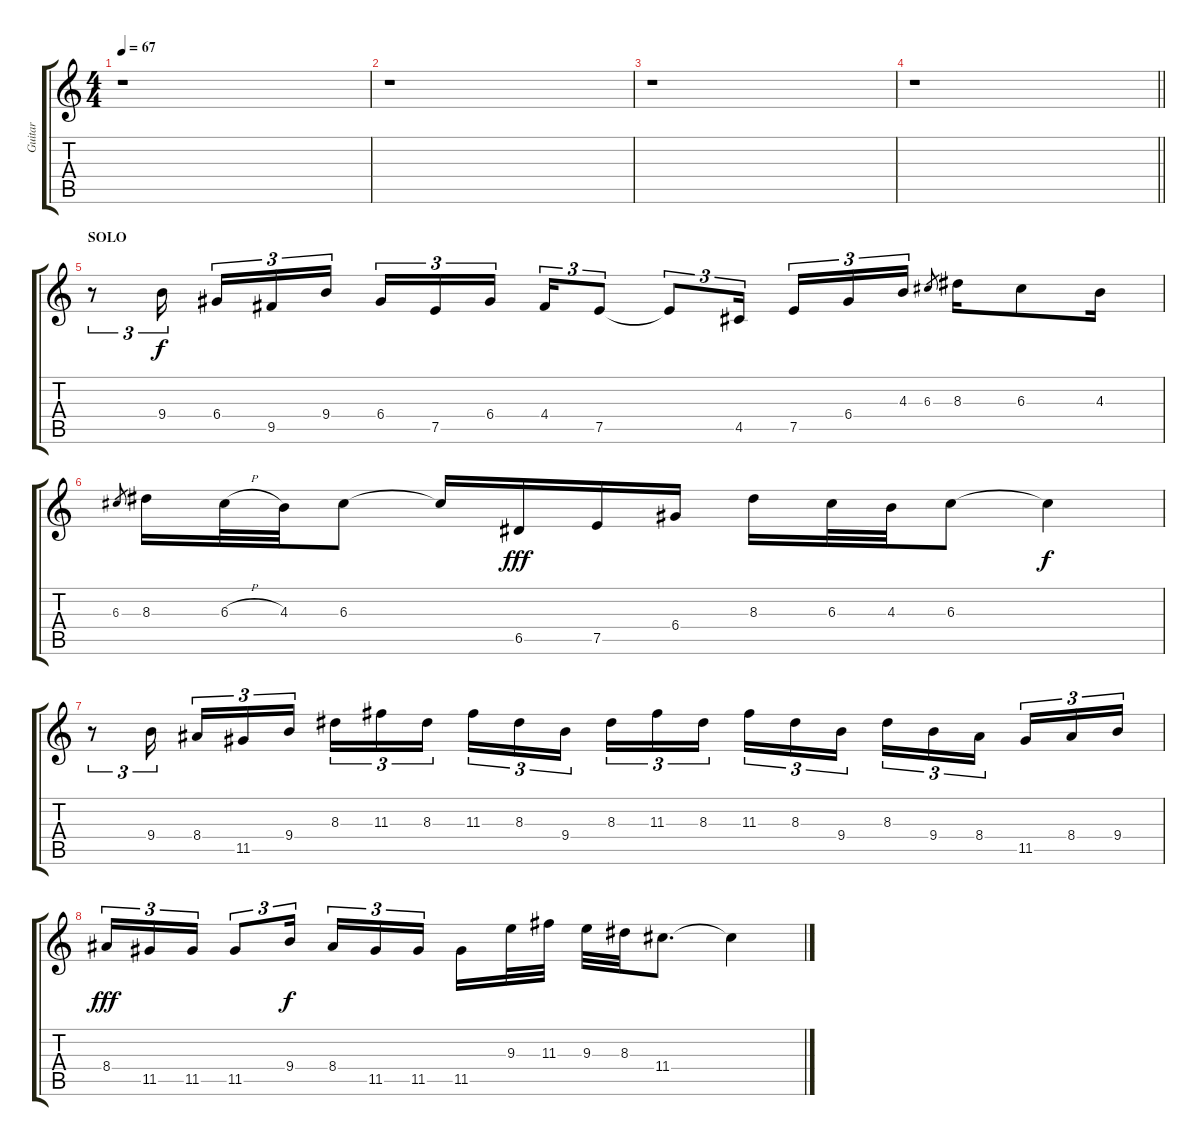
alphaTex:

\track ("Guitar " "Guitar ") {instrument distortionguitar}
\staff {score tabs}
\tuning (E4 B3 G3 D3 A2 E2) {hide}
\ts (4 4)
\tempo 67
\clef g2
\ks c
r.1{dy f} |
r.1 |
r.1 |
\barLineRight lightlight
r.1 |
\section ("" "SOLO")
r.8{tu (3 2)} 9.4.16{tu (3 2) beam splitsecondary} 6.4.16{tu (3 2)} 9.5.16{tu (3 2)} 9.4.16{tu (3 2)} 6.4.16{tu (3 2)} 7.5.16{tu (3 2)} 6.4.16{tu (3 2) beam splitsecondary} 4.4.16{tu (3 2)} 7.5.8{tu (3 2)} 7.5{t}.8{tu (3 2)} 4.5.16{tu (3 2) beam splitsecondary} 7.5.16{tu (3 2)} 6.4.16{tu (3 2)} 4.3.16{tu (3 2)} 6.3.8{gr} 8.3.16 6.3.8 4.3.16 |
6.3.8{gr} 8.3.16 6.3{h}.32 4.3.32 6.3.8 6.3{t}.16 6.5.16{dy fff} 7.5.16 6.4.16 8.3.16 6.3.32 4.3.32 6.3.8 6.3{t}.4{dy f} |
r.8{tu (3 2)} 9.4.16{tu (3 2) beam splitsecondary} 8.4.16{tu (3 2)} 11.5.16{tu (3 2)} 9.4.16{tu (3 2)} 8.3.16{tu (3 2)} 11.3.16{tu (3 2)} 8.3.16{tu (3 2) beam splitsecondary} 11.3.16{tu (3 2)} 8.3.16{tu (3 2)} 9.4.16{tu (3 2)} 8.3.16{tu (3 2)} 11.3.16{tu (3 2)} 8.3.16{tu (3 2) beam splitsecondary} 11.3.16{tu (3 2)} 8.3.16{tu (3 2)} 9.4.16{tu (3 2)} 8.3.16{tu (3 2)} 9.4.16{tu (3 2)} 8.4.16{tu (3 2) beam splitsecondary} 11.5.16{tu (3 2)} 8.4.16{tu (3 2)} 9.4.16{tu (3 2)} |
8.4.16{tu (3 2) dy fff} 11.5.16{tu (3 2)} 11.5.16{tu (3 2)} 11.5.8{tu (3 2)} 9.4.16{tu (3 2) dy f} 8.4.16{tu (3 2)} 11.5.16{tu (3 2)} 11.5.16{tu (3 2) beam splitsecondary} 11.5.16 9.3.32 11.3.32 9.3.32 8.3.32 11.4.8{d} 11.4{t}.4
